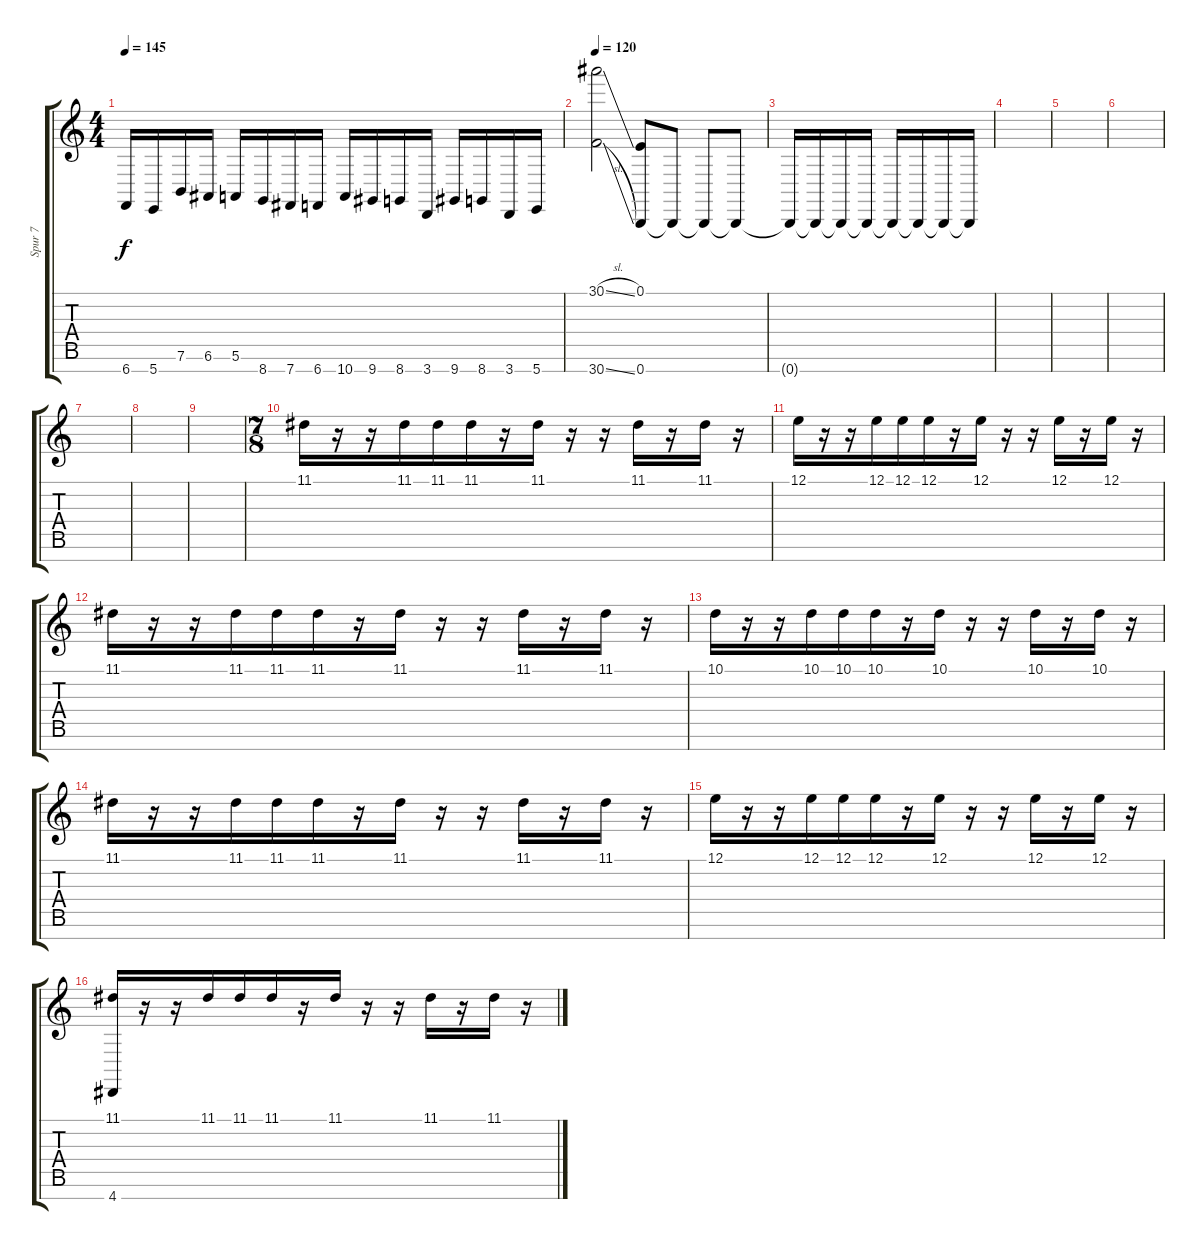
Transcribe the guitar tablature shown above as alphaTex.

\track ("Spur 7" "Spur 7") {instrument percussiveorgan}
\staff {score tabs}
\tuning (E4 B3 G3 D3 A2 E2 B1) {hide}
\ts (4 4)
\tempo 145
\clef g2
\ks c
6.7.16{dy f} 5.7.16 7.6.16 6.6.16 5.6.16 8.7.16 7.7.16 6.7.16 10.7.16 9.7.16 8.7.16 3.7.16 9.7.16 8.7.16 3.7.16 5.7.16 |
\tempo 120
(30.1{sl} 30.7{sl}).2 (0.1 0.7).8 0.7{t}.8 0.7{t}.8 0.7{t}.8 |
0.7{t}.16 0.7{t}.16 0.7{t}.16 0.7{t}.16 0.7{t}.16 0.7{t}.16 0.7{t}.16 0.7{t}.16 |
|
|
|
|
|
|
\ts (7 8)
11.1.16{volume 8} r.16 r.16 11.1.16 11.1.16 11.1.16 r.16 11.1.16 r.16 r.16 11.1.16 r.16 11.1.16 r.16 |
12.1.16{volume 8} r.16 r.16 12.1.16 12.1.16 12.1.16 r.16 12.1.16 r.16 r.16 12.1.16 r.16 12.1.16 r.16 |
11.1.16{volume 8} r.16 r.16 11.1.16 11.1.16 11.1.16 r.16 11.1.16 r.16 r.16 11.1.16 r.16 11.1.16 r.16 |
10.1.16{volume 8} r.16 r.16 10.1.16 10.1.16 10.1.16 r.16 10.1.16 r.16 r.16 10.1.16 r.16 10.1.16 r.16 |
11.1.16{volume 8} r.16 r.16 11.1.16 11.1.16 11.1.16 r.16 11.1.16 r.16 r.16 11.1.16 r.16 11.1.16 r.16 |
12.1.16{volume 8} r.16 r.16 12.1.16 12.1.16 12.1.16 r.16 12.1.16 r.16 r.16 12.1.16 r.16 12.1.16 r.16 |
(11.1 4.7).16{volume 8} r.16 r.16 11.1.16 11.1.16 11.1.16 r.16 11.1.16 r.16 r.16 11.1.16 r.16 11.1.16 r.16
